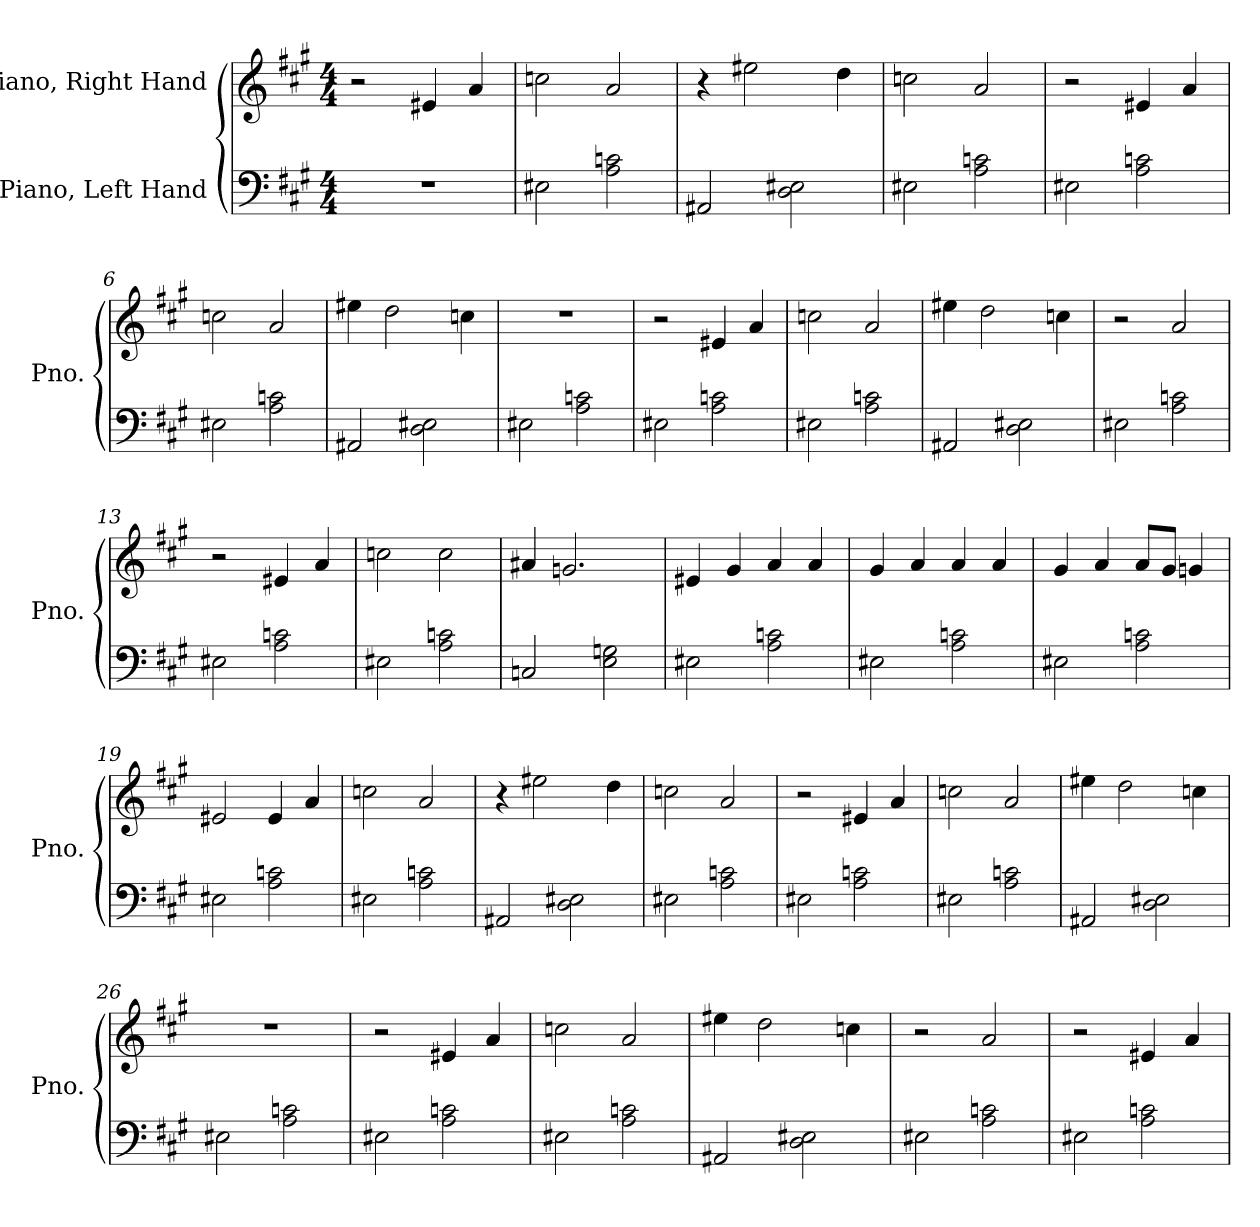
**kern	**kern
*part2	*part1
*staff2	*staff1
*I"Piano, Left Hand	*I"Piano, Right Hand
*I'Pno.	*I'Pno.
*clefF4	*clefG2
*k[f#c#g#]	*k[f#c#g#]
*M4/4	*M4/4
*MM222	*MM222
=1	=1
1r	2r
.	4e#X/
.	4a/
=2	=2
2E#X\	2ccn\
2A\ 2cn\	2a/
=3	=3
2AA#X/	4r
.	2ee#X\
2D\ 2E#X\	.
.	4dd\
=4	=4
2E#X\	2ccn\
2A\ 2cn\	2a/
=5	=5
2E#X\	2r
2A\ 2cn\	4e#X/
.	4a/
=6	=6
2E#X\	2ccn\
2A\ 2cn\	2a/
=7	=7
2AA#X/	4ee#X\
.	2dd\
2D\ 2E#X\	.
.	4ccn\
!!LO:LB:g=z
=8	=8
2E#X\	1r
2A\ 2cn\	.
=9	=9
2E#X\	2r
2A\ 2cn\	4e#X/
.	4a/
=10	=10
2E#X\	2ccn\
2A\ 2cn\	2a/
=11	=11
2AA#X/	4ee#X\
.	2dd\
2D\ 2E#X\	.
.	4ccn\
=12	=12
2E#X\	2r
2A\ 2cn\	2a/
=13	=13
2E#X\	2r
2A\ 2cn\	4e#X/
.	4a/
=14	=14
2E#X\	2ccn\
2A\ 2cn\	2cc\
=15	=15
2Cn/	4a#X/
.	2.gn/
2E\ 2Gn\	.
=16	=16
2E#X\	4e#X/
.	4g#/
2A\ 2cn\	4a/
.	4a/
!!LO:LB:g=z
=17	=17
2E#X\	4g#/
.	4a/
2A\ 2cn\	4a/
.	4a/
=18	=18
2E#X\	4g#/
.	4a/
2A\ 2cn\	8a/L
.	8g#/J
.	4gn/
=19	=19
2E#X\	2e#X/
2A\ 2cn\	4e#/
.	4a/
=20	=20
2E#X\	2ccn\
2A\ 2cn\	2a/
=21	=21
2AA#X/	4r
.	2ee#X\
2D\ 2E#X\	.
.	4dd\
=22	=22
2E#X\	2ccn\
2A\ 2cn\	2a/
=23	=23
2E#X\	2r
2A\ 2cn\	4e#X/
.	4a/
=24	=24
2E#X\	2ccn\
2A\ 2cn\	2a/
!!LO:LB:g=z
=25	=25
2AA#X/	4ee#X\
.	2dd\
2D\ 2E#X\	.
.	4ccn\
=26	=26
2E#X\	1r
2A\ 2cn\	.
=27	=27
2E#X\	2r
2A\ 2cn\	4e#X/
.	4a/
=28	=28
2E#X\	2ccn\
2A\ 2cn\	2a/
=29	=29
2AA#X/	4ee#X\
.	2dd\
2D\ 2E#X\	.
.	4ccn\
=30	=30
2E#X\	2r
2A\ 2cn\	2a/
=31	=31
2E#X\	2r
2A\ 2cn\	4e#X/
.	4a/
=	=
*-	*-
